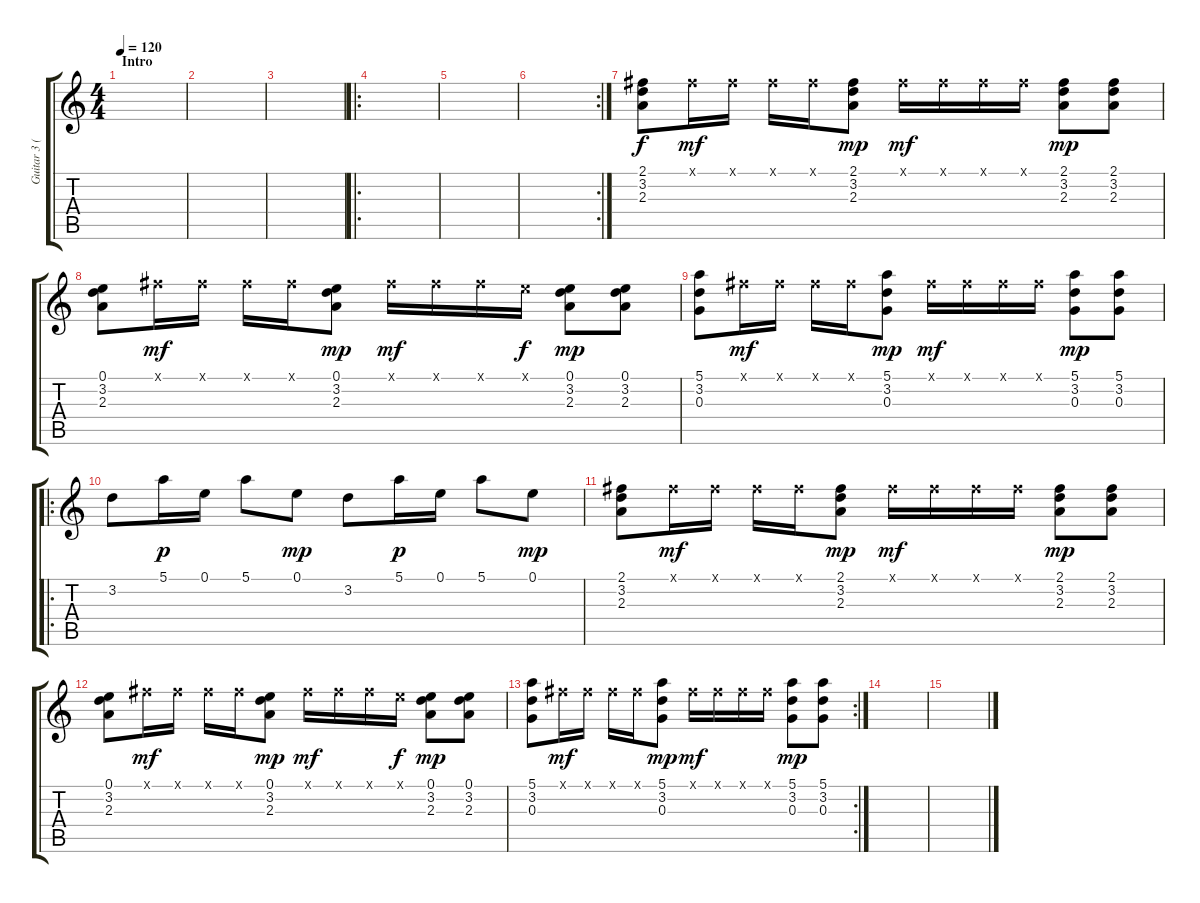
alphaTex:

\track ("Guitar 3 (Bass 6 chords)" "Guitar 3 (") {instrument acousticbass}
\staff {score tabs}
\tuning (E4 B3 G3 D3 A2 E2) {hide}
\ts (4 4)
\section ("" "Intro")
\tempo 120
\clef g2
\ks c
|
|
|
\ro
\section ("" "")
|
|
\rc 2
|
\section ("" "")
(2.1 3.2 2.3).8 2.1{x}.16{dy mf} 2.1{x}.16 2.1{x}.16 2.1{x}.16 (2.1 3.2 2.3).8{dy mp} 2.1{x}.16{dy mf} 2.1{x}.16 2.1{x}.16 2.1{x}.16 (2.1 3.2 2.3).8{dy mp} (2.1 3.2 2.3).8 |
(0.1 3.2 2.3).8 2.1{x}.16{dy mf} 2.1{x}.16 2.1{x}.16 2.1{x}.16 (0.1 3.2 2.3).8{dy mp} 2.1{x}.16{dy mf} 2.1{x}.16 2.1{x}.16 0.1{x}.16{dy f} (0.1 3.2 2.3).8{dy mp} (0.1 3.2 2.3).8 |
(5.1 3.2 0.3).8 2.1{x}.16{dy mf} 2.1{x}.16 2.1{x}.16 2.1{x}.16 (5.1 3.2 0.3).8{dy mp} 2.1{x}.16{dy mf} 2.1{x}.16 2.1{x}.16 2.1{x}.16 (5.1 3.2 0.3).8{dy mp} (5.1 3.2 0.3).8 |
\ro
3.2.8 5.1.16{dy p} 0.1.16 5.1.8 0.1.8{dy mp} 3.2.8 5.1.16{dy p} 0.1.16 5.1.8 0.1.8{dy mp} |
(2.1 3.2 2.3).8 2.1{x}.16{dy mf} 2.1{x}.16 2.1{x}.16 2.1{x}.16 (2.1 3.2 2.3).8{dy mp} 2.1{x}.16{dy mf} 2.1{x}.16 2.1{x}.16 2.1{x}.16 (2.1 3.2 2.3).8{dy mp} (2.1 3.2 2.3).8 |
(0.1 3.2 2.3).8 2.1{x}.16{dy mf} 2.1{x}.16 2.1{x}.16 2.1{x}.16 (0.1 3.2 2.3).8{dy mp} 2.1{x}.16{dy mf} 2.1{x}.16 2.1{x}.16 0.1{x}.16{dy f} (0.1 3.2 2.3).8{dy mp} (0.1 3.2 2.3).8 |
\rc 2
(5.1 3.2 0.3).8 2.1{x}.16{dy mf} 2.1{x}.16 2.1{x}.16 2.1{x}.16 (5.1 3.2 0.3).8{dy mp} 2.1{x}.16{dy mf} 2.1{x}.16 2.1{x}.16 2.1{x}.16 (5.1 3.2 0.3).8{dy mp} (5.1 3.2 0.3).8 |
|
\section ("" "")
